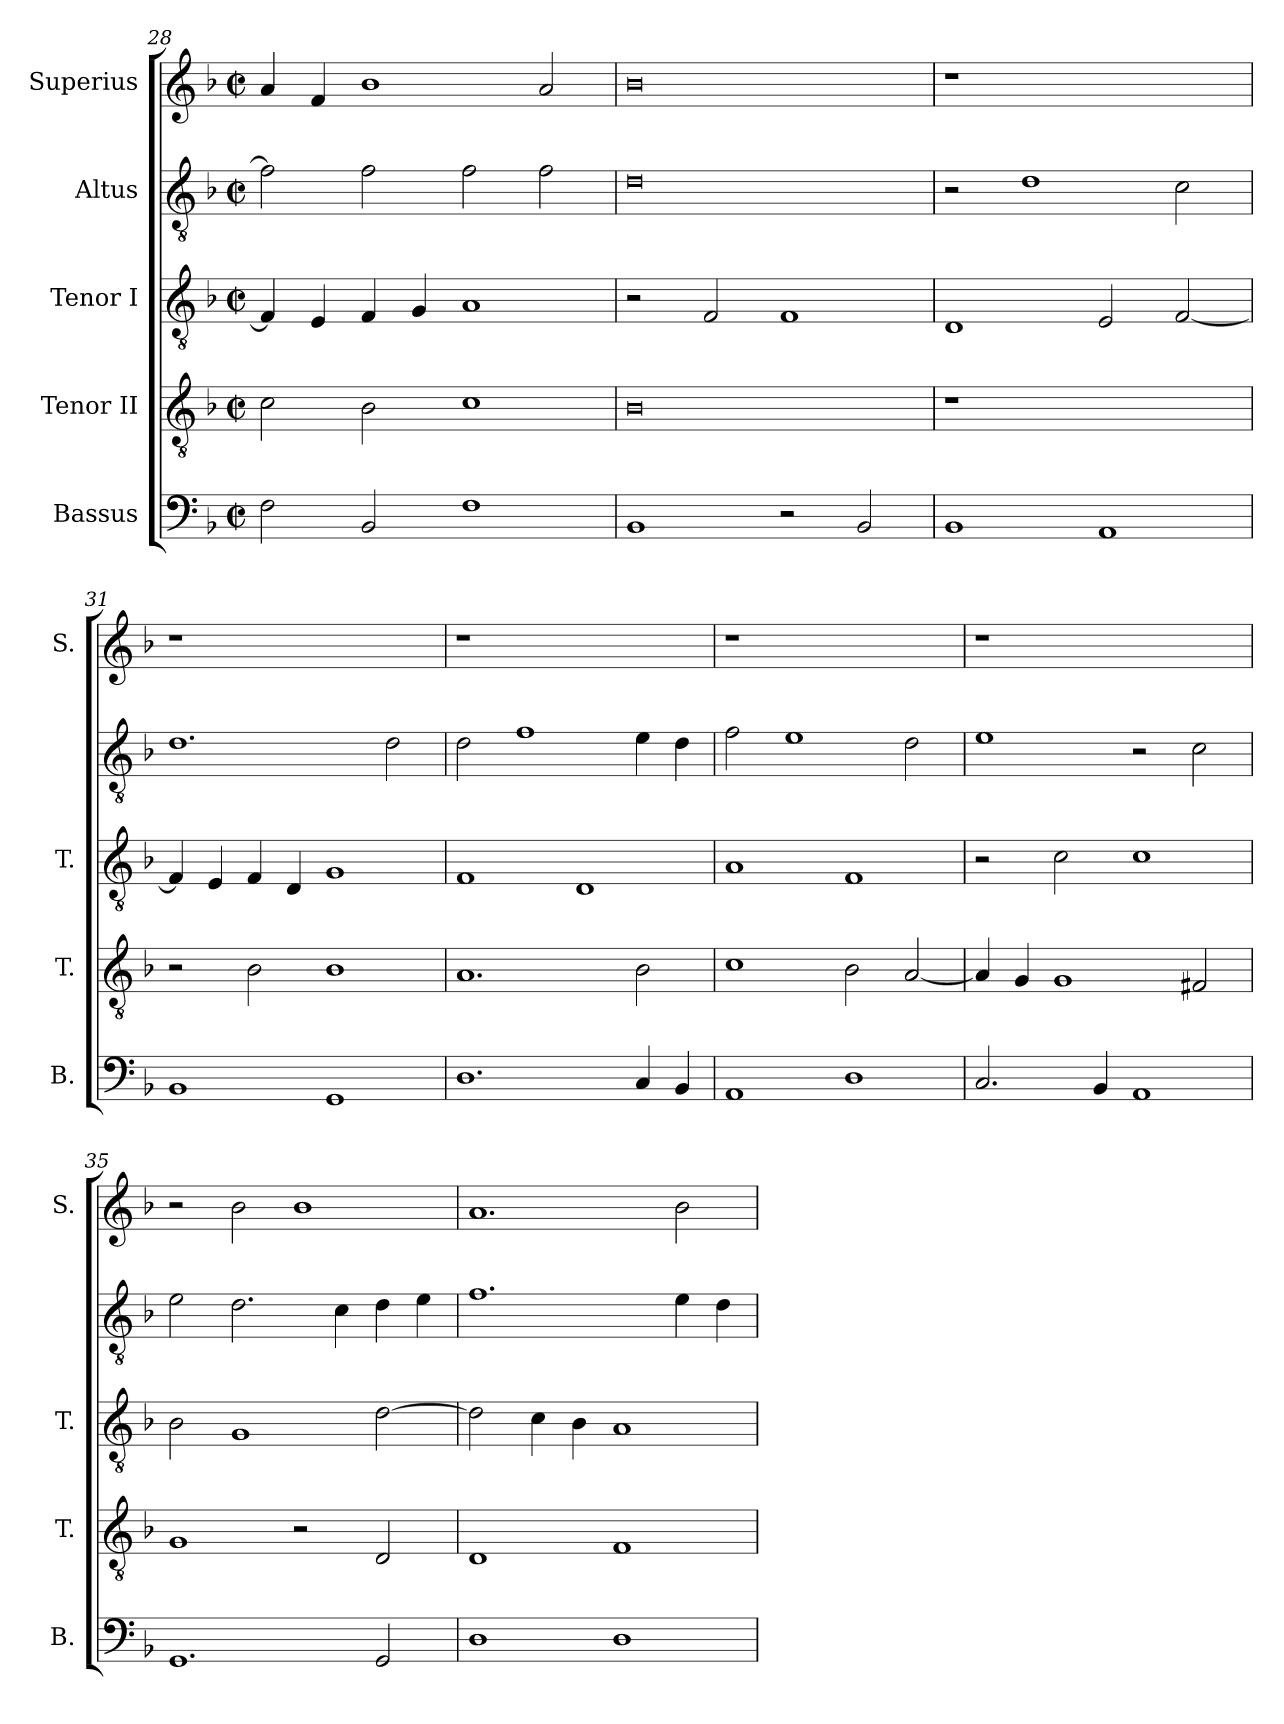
**kern	**kern	**kern	**kern	**kern
*part5	*part4	*part3	*part2	*part1
*staff5	*staff4	*staff3	*staff2	*staff1
*I"Bassus	*I"Tenor II	*I"Tenor I	*I"Altus	*I"Superius
*I'B.	*I'T.	*I'T.	*	*I'S.
*clefF4	*clefGv2	*clefGv2	*clefGv2	*clefG2
*	*ITrd7c12	*ITrd7c12	*ITrd7c12	*
*k[b-]	*k[b-]	*k[b-]	*k[b-]	*k[b-]
*F:	*F:	*F:	*F:	*F:
*M2/2	*M2/2	*M2/2	*M2/2	*M2/2
*met(c|)	*met(c|)	*met(c|)	*met(c|)	*met(c|)
=28	=28	=28	=28	=28
2Fi\	2Ci\	4FFi/]	2Fi\]	4ai/
.	.	4EEi/	.	4fi/
2BB-i/	2BB-i\	4FFi/	2Fi\	1b-i
.	.	4GGi/	.	.
1Fi	1Ci	1AAi	2Fi\	.
.	.	.	2Fi\	2ai/
!!LO:PB:g=z
=29	=29	=29	=29	=29
1BB-i	0BB-i	2r	0Di	0b-i
.	.	2FFi/	.	.
2r	.	1FFi	.	.
2BB-i/	.	.	.	.
=30	=30	=30	=30	=30
!	!LO:N:vis=1	!	!	!LO:N:vis=1
1BB-i	1r	1DDi	2r	1r
.	.	.	1Di	.
1AAi	1ryy	2EEi/	.	1ryy
.	.	[<2FFi/	2Ci\	.
=31	=31	=31	=31	=31
!	!	!	!	!LO:N:vis=1
1BB-i	2r	4FFi/]	1.Di	1r
.	.	4EEi/	.	.
.	2BB-i\	4FFi/	.	.
.	.	4DDi/	.	.
1GGi	1BB-i	1GGi	.	1ryy
.	.	.	2Di\	.
=32	=32	=32	=32	=32
!	!	!	!	!LO:N:vis=1
1.Di	1.AAi	1FFi	2Di\	1r
.	.	.	1Fi	.
.	.	1DDi	.	1ryy
4Ci/	2BB-i\	.	4Ei\	.
4BB-i/	.	.	4Di\	.
=33	=33	=33	=33	=33
!	!	!	!	!LO:N:vis=1
1AAi	1Ci	1AAi	2Fi\	1r
.	.	.	1Ei	.
1Di	2BB-i\	1FFi	.	1ryy
.	[<2AAi/	.	2Di\	.
!!LO:LB:g=z
=34	=34	=34	=34	=34
!	!	!	!	!LO:N:vis=1
2.Ci/	4AAi/]	2r	1Ei	1r
.	4GGi/	.	.	.
.	1GGi	2Ci\	.	.
4BB-i/	.	.	.	.
1AAi	.	1Ci	2r	1ryy
.	2FF#Xi/	.	2Ci\	.
=35	=35	=35	=35	=35
1.GGi	1GGi	2BB-i\	2Ei\	2r
.	.	1GGi	2.Di\	2b-i\
.	2r	.	.	1b-i
.	.	.	4Ci\	.
2GGi/	2DDi/	[>2Di\	4Di\	.
.	.	.	4Ei\	.
=36	=36	=36	=36	=36
1Di	1DDi	2Di\]	1.Fi	1.ai
.	.	4Ci\	.	.
.	.	4BB-i\	.	.
1Di	1FFi	1AAi	.	.
.	.	.	4Ei\	2b-i\
.	.	.	4Di\	.
=	=	=	=	=
*-	*-	*-	*-	*-
